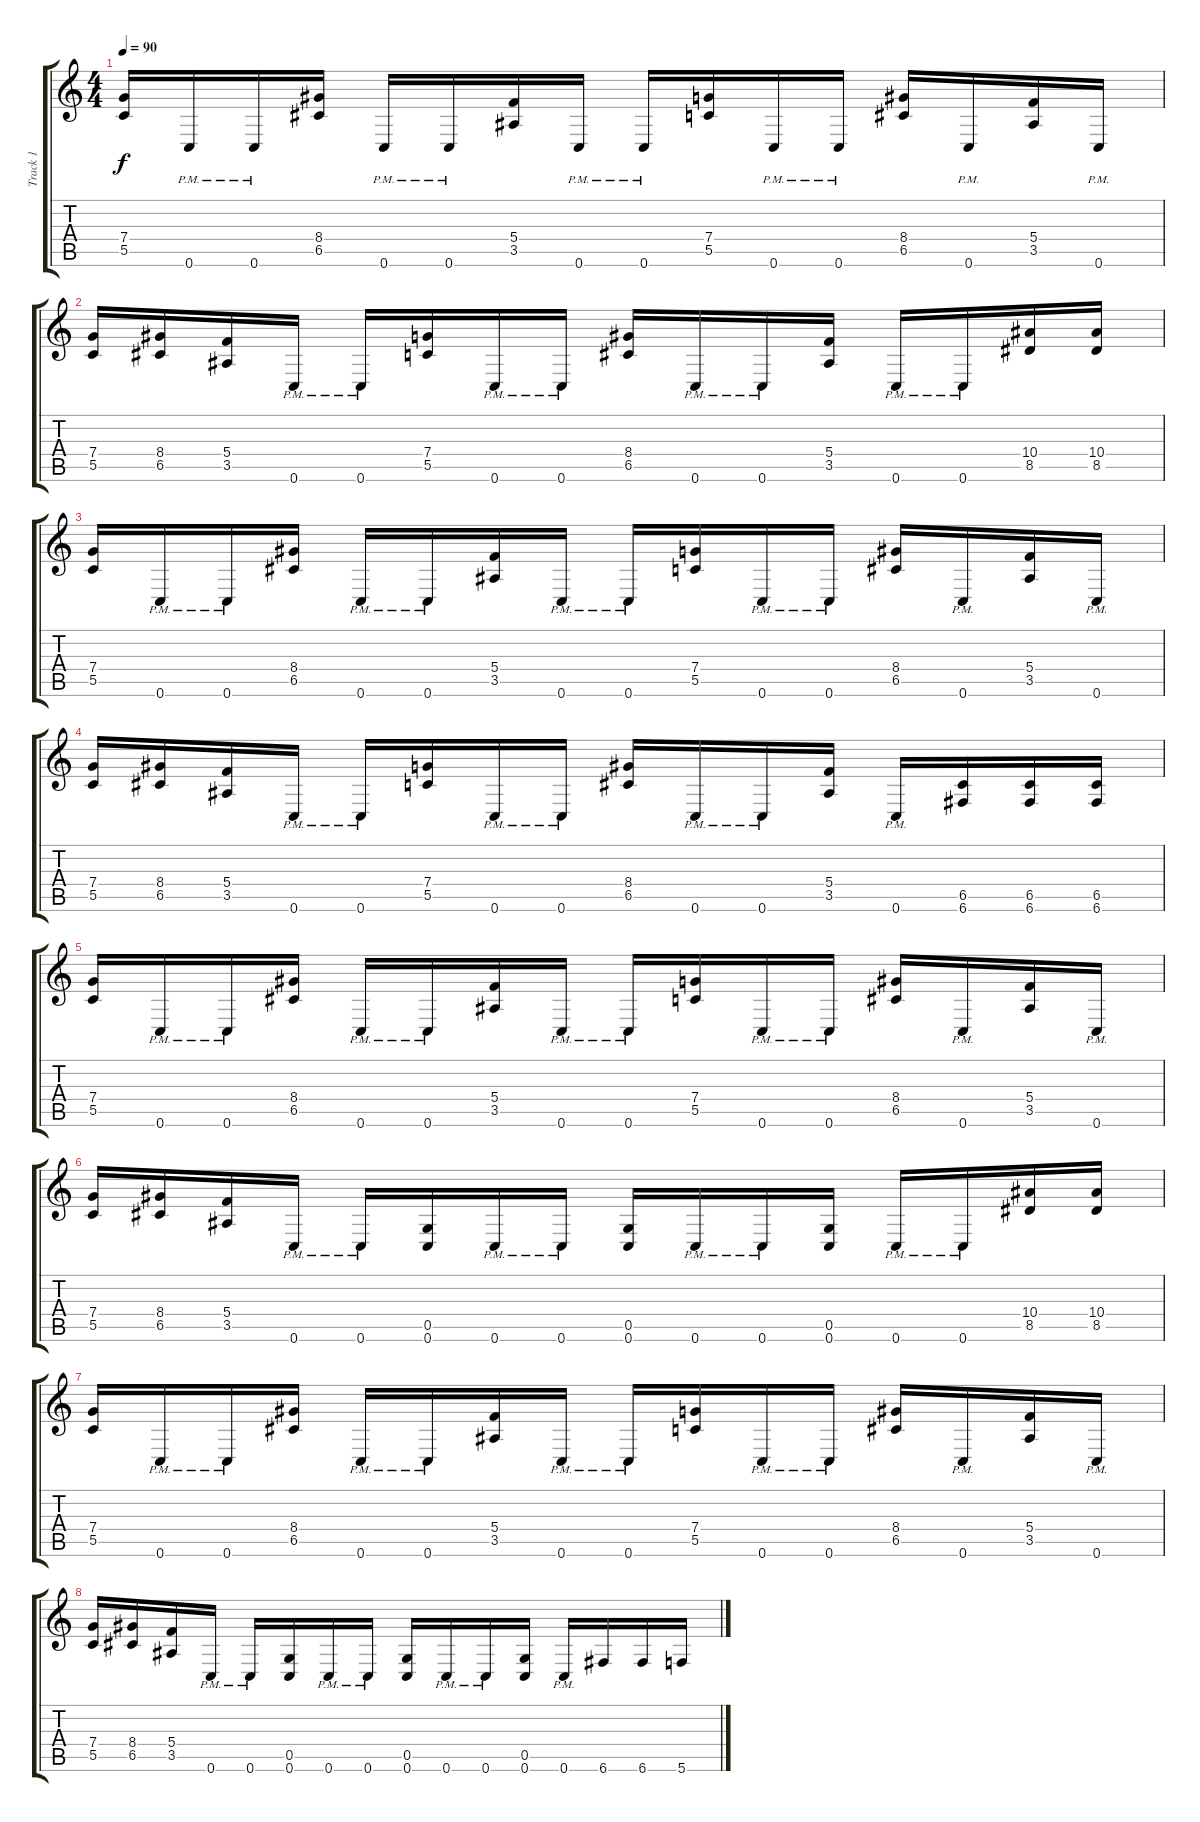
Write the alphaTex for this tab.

\track ("Track 1" "Track 1") {instrument distortionguitar}
\staff {score tabs}
\tuning (D4 A3 F3 C3 G2 C2) {hide}
\ts (4 4)
\tempo 90
\clef g2
\ks c
(7.4 5.5).16{dy f volume 5} 0.6{pm}.16 0.6{pm}.16 (8.4 6.5).16 0.6{pm}.16 0.6{pm}.16 (5.4 3.5).16 0.6{pm}.16 0.6{pm}.16 (7.4 5.5).16 0.6{pm}.16 0.6{pm}.16 (8.4 6.5).16 0.6{pm}.16 (5.4 3.5).16 0.6{pm}.16 |
(7.4 5.5).16{volume 13} (8.4 6.5).16 (5.4 3.5).16 0.6{pm}.16 0.6{pm}.16 (7.4 5.5).16 0.6{pm}.16 0.6{pm}.16 (8.4 6.5).16 0.6{pm}.16 0.6{pm}.16 (5.4 3.5).16 0.6{pm}.16 0.6{pm}.16 (10.4 8.5).16 (10.4 8.5).16 |
(7.4 5.5).16{volume 5} 0.6{pm}.16 0.6{pm}.16 (8.4 6.5).16 0.6{pm}.16 0.6{pm}.16 (5.4 3.5).16 0.6{pm}.16 0.6{pm}.16 (7.4 5.5).16 0.6{pm}.16 0.6{pm}.16 (8.4 6.5).16 0.6{pm}.16 (5.4 3.5).16 0.6{pm}.16 |
(7.4 5.5).16{volume 13} (8.4 6.5).16 (5.4 3.5).16 0.6{pm}.16 0.6{pm}.16 (7.4 5.5).16 0.6{pm}.16 0.6{pm}.16 (8.4 6.5).16 0.6{pm}.16 0.6{pm}.16 (5.4 3.5).16 0.6{pm}.16 (6.5 6.6).16 (6.5 6.6).16 (6.5 6.6).16 |
(7.4 5.5).16 0.6{pm}.16 0.6{pm}.16 (8.4 6.5).16 0.6{pm}.16 0.6{pm}.16 (5.4 3.5).16 0.6{pm}.16 0.6{pm}.16 (7.4 5.5).16 0.6{pm}.16 0.6{pm}.16 (8.4 6.5).16 0.6{pm}.16 (5.4 3.5).16 0.6{pm}.16 |
(7.4 5.5).16 (8.4 6.5).16 (5.4 3.5).16 0.6{pm}.16 0.6{pm}.16 (0.5 0.6).16 0.6{pm}.16 0.6{pm}.16 (0.5 0.6).16 0.6{pm}.16 0.6{pm}.16 (0.5 0.6).16 0.6{pm}.16 0.6{pm}.16 (10.4 8.5).16 (10.4 8.5).16 |
(7.4 5.5).16 0.6{pm}.16 0.6{pm}.16 (8.4 6.5).16 0.6{pm}.16 0.6{pm}.16 (5.4 3.5).16 0.6{pm}.16 0.6{pm}.16 (7.4 5.5).16 0.6{pm}.16 0.6{pm}.16 (8.4 6.5).16 0.6{pm}.16 (5.4 3.5).16 0.6{pm}.16 |
(7.4 5.5).16 (8.4 6.5).16 (5.4 3.5).16 0.6{pm}.16 0.6{pm}.16 (0.5 0.6).16 0.6{pm}.16 0.6{pm}.16 (0.5 0.6).16 0.6{pm}.16 0.6{pm}.16 (0.5 0.6).16 0.6{pm}.16 6.6.16 6.6.16 5.6.16
